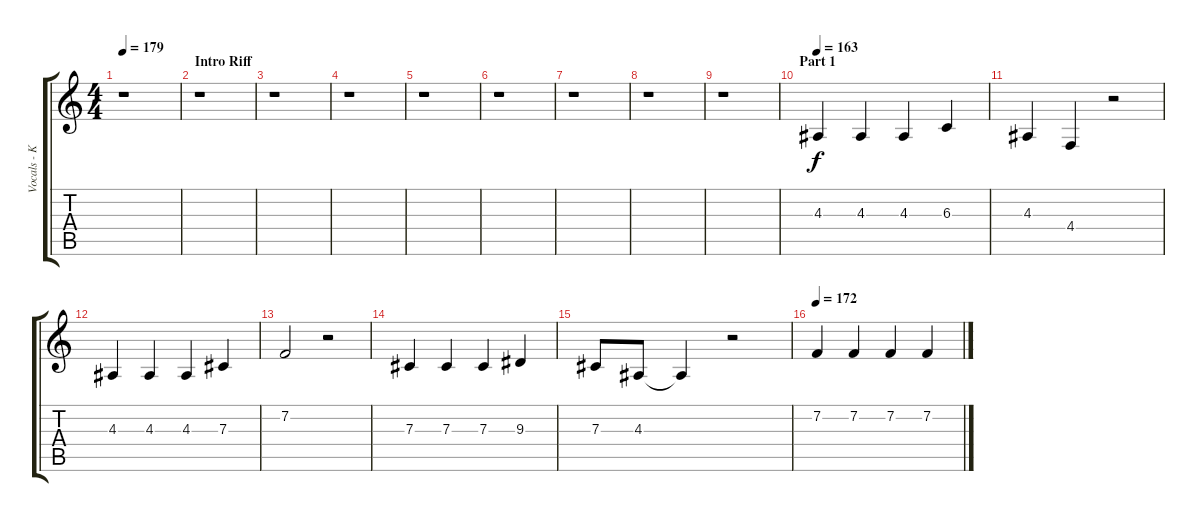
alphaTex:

\track ("Vocals - Kai Hansen" "Vocals - K") {instrument choiraahs}
\staff {score tabs}
\tuning (Eb4 Bb3 Gb3 Db3 Ab2 Eb2) {hide}
\ts (4 4)
\tempo 179
\clef g2
\ks c
r.1{dy f} |
\section ("" "Intro Riff")
r.1 |
r.1 |
r.1 |
r.1 |
r.1 |
r.1 |
r.1 |
r.1 |
\section ("" "Part 1")
\tempo 163
4.3.4 4.3.4 4.3.4 6.3.4 |
4.3.4 4.4.4 r.2 |
4.3.4 4.3.4 4.3.4 7.3.4 |
7.2.2 r.2 |
7.3.4 7.3.4 7.3.4 9.3.4 |
7.3.8 4.3.8 4.3{t}.4 r.2 |
\tempo 172
7.2.4 7.2.4 7.2.4 7.2.4
